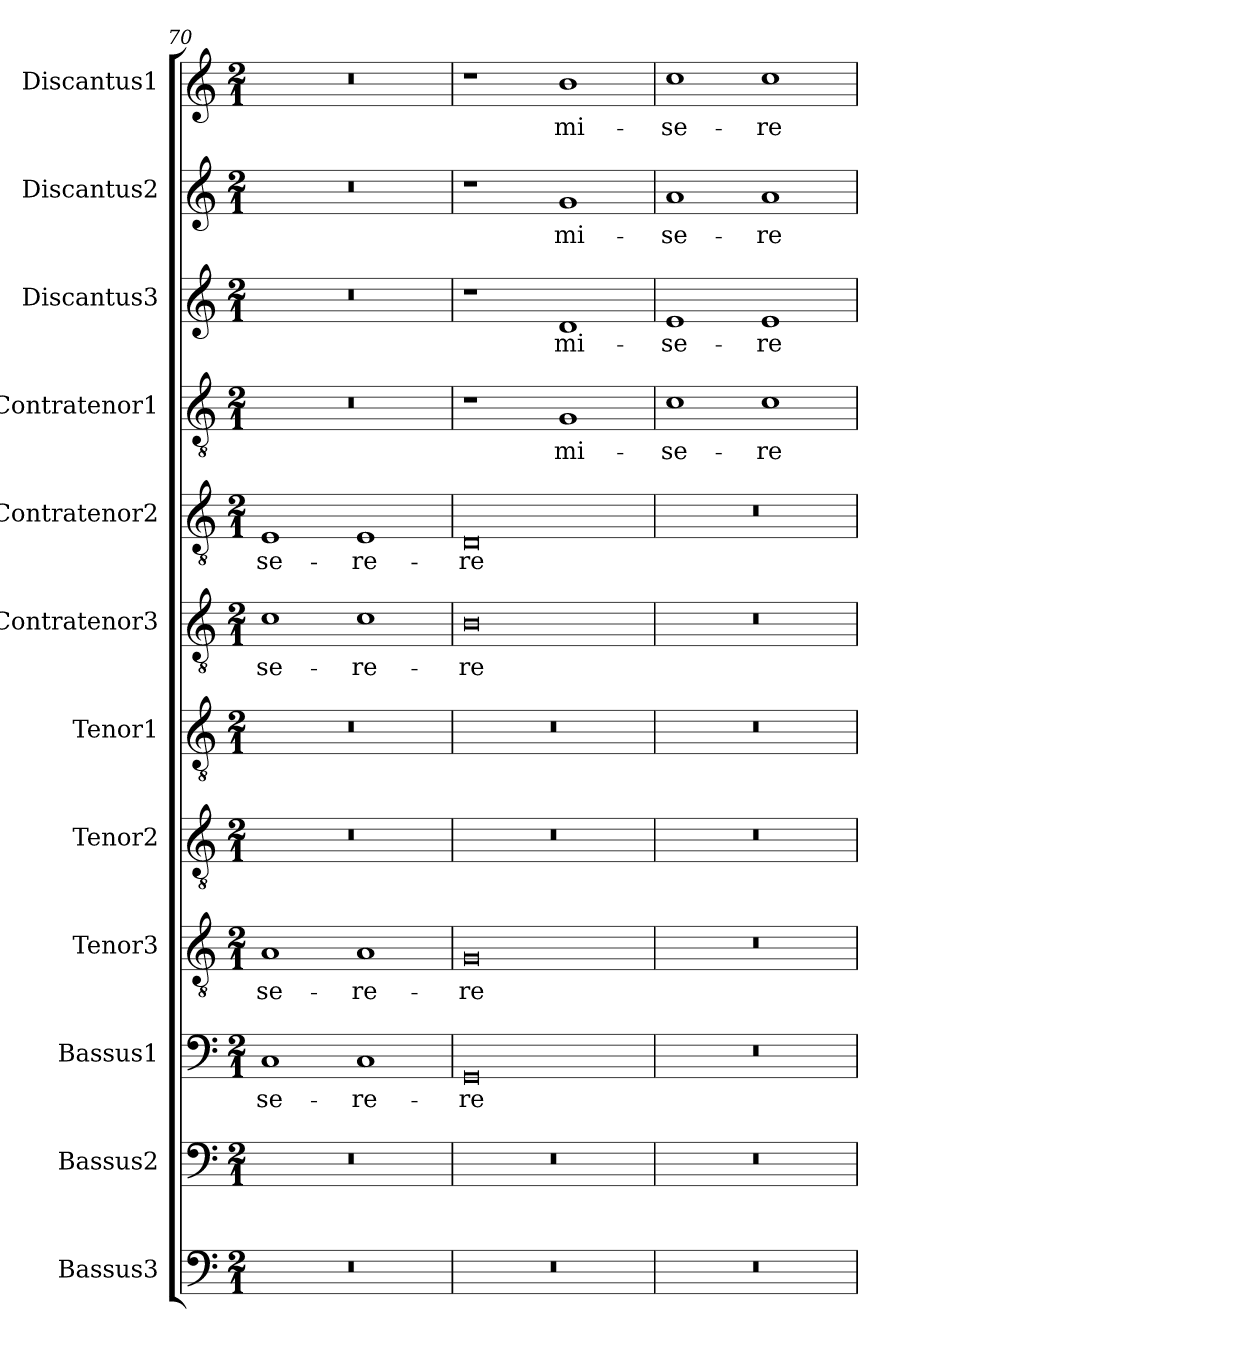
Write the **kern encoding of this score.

**kern	**kern	**kern	**text	**kern	**text	**kern	**kern	**kern	**text	**kern	**text	**kern	**text	**kern	**text	**kern	**text	**kern	**text
*part12	*part11	*part10	*part10	*part9	*part9	*part8	*part7	*part6	*part6	*part5	*part5	*part4	*part4	*part3	*part3	*part2	*part2	*part1	*part1
*staff12	*staff11	*staff10	*staff10	*staff9	*staff9	*staff8	*staff7	*staff6	*staff6	*staff5	*staff5	*staff4	*staff4	*staff3	*staff3	*staff2	*staff2	*staff1	*staff1
*I"Bassus3	*I"Bassus2	*I"Bassus1	*	*I"Tenor3	*	*I"Tenor2	*I"Tenor1	*I"Contratenor3	*	*I"Contratenor2	*	*I"Contratenor1	*	*I"Discantus3	*	*I"Discantus2	*	*I"Discantus1	*
*I'B3	*I'B2	*I'B1	*	*I'T3	*	*I'T2	*I'T1	*I'Ct3	*	*I'Ct2	*	*I'Ct1	*	*I'D3	*	*I'D2	*	*I'D1	*
*clefF4	*clefF4	*clefF4	*	*clefGv2	*	*clefGv2	*clefGv2	*clefGv2	*	*clefGv2	*	*clefGv2	*	*clefG2	*	*clefG2	*	*clefG2	*
*k[]	*k[]	*k[]	*	*k[]	*	*k[]	*k[]	*k[]	*	*k[]	*	*k[]	*	*k[]	*	*k[]	*	*k[]	*
*M2/1	*M2/1	*M2/1	*	*M2/1	*	*M2/1	*M2/1	*M2/1	*	*M2/1	*	*M2/1	*	*M2/1	*	*M2/1	*	*M2/1	*
=70	=70	=70	=70	=70	=70	=70	=70	=70	=70	=70	=70	=70	=70	=70	=70	=70	=70	=70	=70
0r	0r	1C	-se-	1A	-se-	0r	0r	1c	-se-	1E	-se-	0r	.	0r	.	0r	.	0r	.
.	.	1C	-re-	1A	-re-	.	.	1c	-re-	1E	-re-	.	.	.	.	.	.	.	.
=71	=71	=71	=71	=71	=71	=71	=71	=71	=71	=71	=71	=71	=71	=71	=71	=71	=71	=71	=71
0r	0r	0GG	-re	0G	-re	0r	0r	0B	-re	0D	-re	1r	.	1r	.	1r	.	1r	.
.	.	.	.	.	.	.	.	.	.	.	.	1G	mi-	1d	mi-	1g	mi-	1b	mi-
=72	=72	=72	=72	=72	=72	=72	=72	=72	=72	=72	=72	=72	=72	=72	=72	=72	=72	=72	=72
0r	0r	0r	.	0r	.	0r	0r	0r	.	0r	.	1c	-se-	1e	-se-	1a	-se-	1cc	-se-
.	.	.	.	.	.	.	.	.	.	.	.	1c	-re-	1e	-re-	1a	-re-	1cc	-re-
=	=	=	=	=	=	=	=	=	=	=	=	=	=	=	=	=	=	=	=
*-	*-	*-	*-	*-	*-	*-	*-	*-	*-	*-	*-	*-	*-	*-	*-	*-	*-	*-	*-
